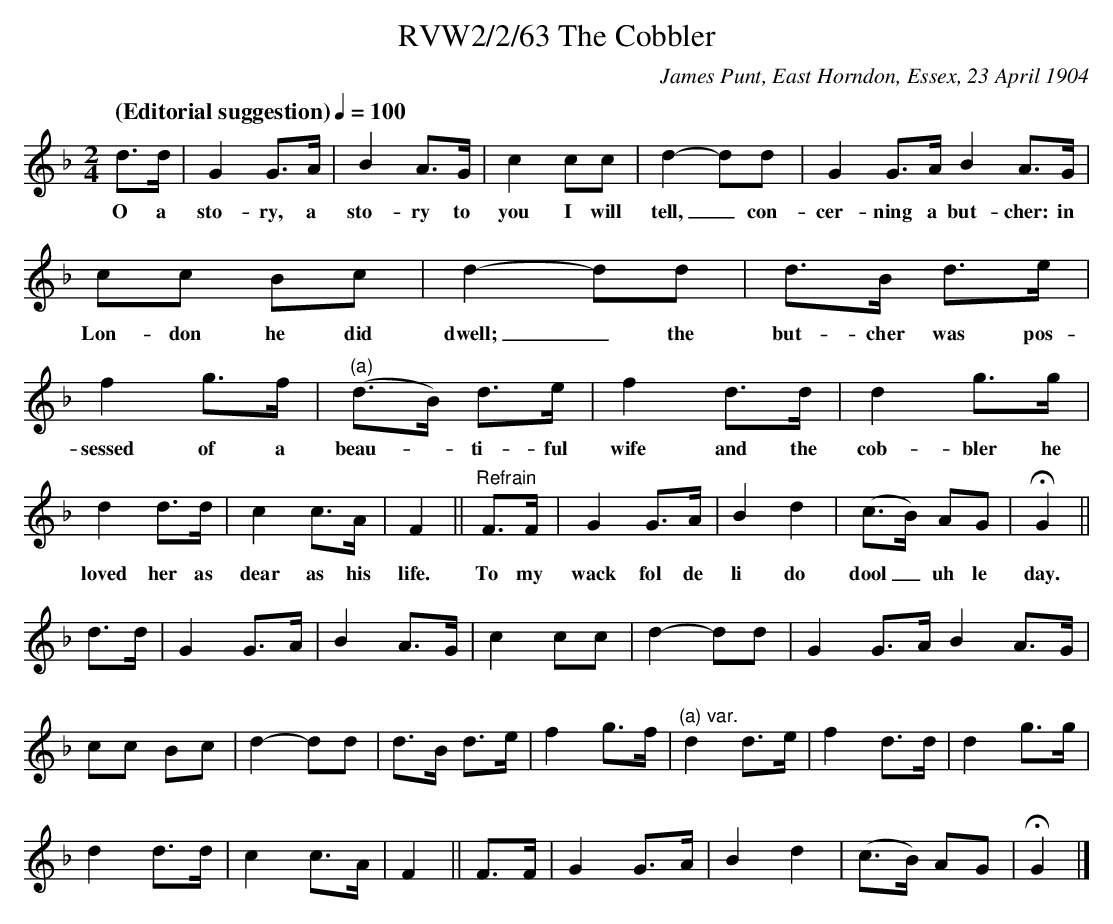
X:1
T:RVW2/2/63 The Cobbler
C: James Punt, East Horndon, Essex, 23 April 1904
L:1/8
Q: "(Editorial suggestion)" 1/4=100
M:2/4
K:F
d3/2d/2 | G2 G3/2A/2 | B2 A3/2G/2 | c2 cc | d2-dd | G2 G3/2A/2 B2 A3/2G/2 |
w: O a sto-ry, a sto-ry to you I will tell,_ con-cer-ning a but-cher: in
cc Bc | d2-dd | d3/2B/2 d3/2e/2 | f2 g3/2f/2 | "^(a)"(d3/2B/2) d3/2e/2 | f2 d3/2d/2 | d2 g3/2g/2 |
w: Lon-don he did dwell;_ the but-cher was pos-sessed of a beau-*ti-ful wife and the cob-bler he
d2 d3/2d/2 | c2 c3/2A/2 | F2 || "^Refrain"F3/2F/2 | G2 G3/2A/2 | B2 d2 | (c3/2B/2) AG | HG2||
w: loved her as dear as his life. To my wack fol de li do dool_ uh le day.
d3/2d/2 | G2 G3/2A/2 | B2 A3/2G/2 | c2 cc | d2-dd | G2 G3/2A/2 B2 A3/2G/2 |
cc Bc | d2-dd | d3/2B/2 d3/2e/2 | f2 g3/2f/2 | "^(a) var."d2 d3/2e/2 | f2 d3/2d/2 | d2 g3/2g/2 |
d2 d3/2d/2 | c2 c3/2A/2 | F2 || F3/2F/2 | G2 G3/2A/2 | B2 d2 | (c3/2B/2) AG | HG2|]
